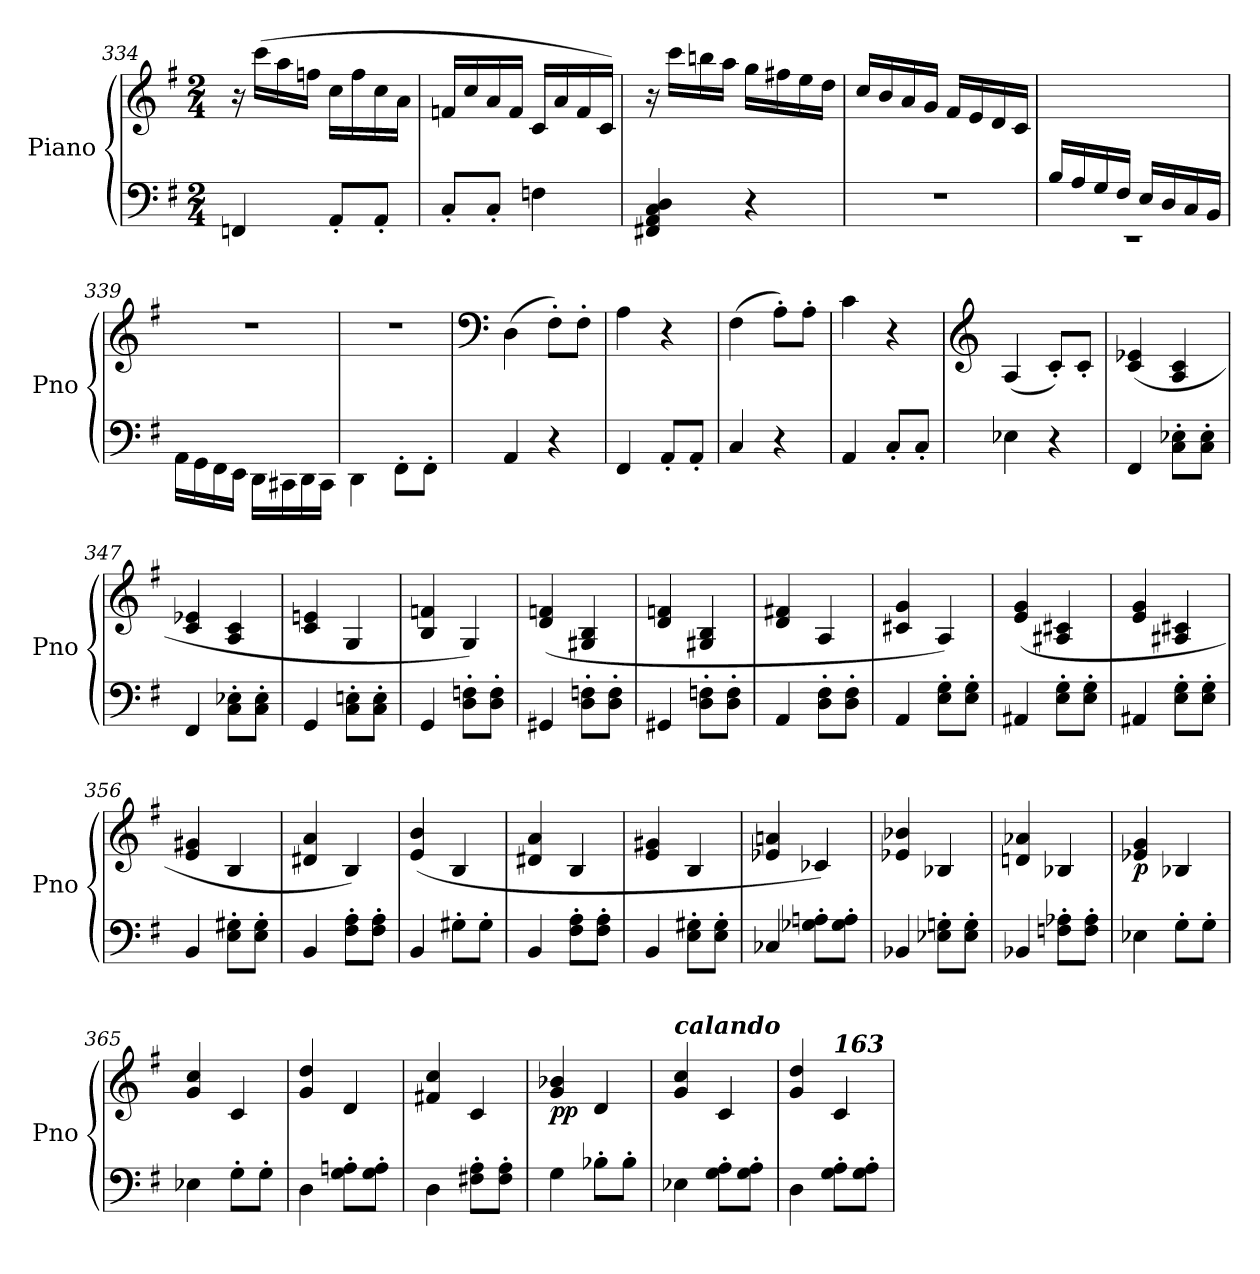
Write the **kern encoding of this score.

**kern	**kern	**dynam
*part1	*part1	*part1
*staff2	*staff1	*staff1/2
*I"Piano	*	*
*I'Pno	*	*
*clefF4	*clefG2	*
*k[f#]	*k[f#]	*
*M2/4	*M2/4	*
=334	=334	=334
4FFn/	16r	.
.	(>16ccc\LL	.
.	16aa\	.
.	16ffn\JJ	.
8AA'/L	16cc\LL	.
.	16ff\	.
8AA'/J	16cc\	.
.	16a\JJ	.
=335	=335	=335
8C'/L	16fn/LL	.
.	16cc/	.
8C'/J	16a/	.
.	16f/JJ	.
4Fn\	16c/LL	.
.	16a/	.
.	16f/	.
.	16c/JJ)	.
=336	=336	=336
4FF#X/ 4AA/ 4C/ 4D/	16r	.
.	(>16ccc\LL	.
.	16bbn\	.
.	16aa\JJ	.
4r	16gg\LL	.
.	16ff#X\	.
.	16ee\	.
.	16dd\JJ	.
=337	=337	=337
2r	16cc/LL	.
.	16b/	.
.	16a/	.
.	16g/JJ	.
.	16f#/LL	.
.	16e/	.
.	16d/	.
.	16c/JJ	.
!!LO:PB:g=z
=338	=338	=338
*^	*	*
16B/LL	2r	2ryy	.
16A/	.	.	.
16G/	.	.	.
16F#/JJ	.	.	.
16E/LL	.	.	.
16D/	.	.	.
16C/	.	.	.
16BB/JJ	.	.	.
*v	*v	*	*
!!LO:LB:g=z
=339	=339	=339
16AA\LL	2r	.
16GG\	.	.
16FF#\	.	.
16EE\JJ	.	.
16DD\LL	.	.
16CC#X\	.	.
16DD\	.	.
16CC#\JJ	.	.
=340	=340	=340
!	!	!LO:DY:b
4DD\)	2r	other-dynamics
8FF#'\L	.	.
8FF#'\J	.	.
=341	=341	=341
*	*clefF4	*
4AA/	(>4D\	.
4r	8F#'\L)	.
.	8F#'\J	.
=342	=342	=342
4FF#/	4A\	.
8AA'/L	4r	.
8AA'/J	.	.
=343	=343	=343
4C/	(>4F#\	.
4r	8A'\L)	.
.	8A'\J	.
=344	=344	=344
4AA/	4c\	.
8C'/L	4r	.
8C'/J	.	.
=345	=345	=345
*	*clefG2	*
4E-X\	(<4A/	.
4r	8c'/L)	.
.	8c'/J	.
=346	=346	=346
4FF#/	(>4c/ 4e-X/	.
8C\' 8E-X\'L	4A/ 4c/	.
8C\' 8E-\'J	.	.
!!LO:LB:g=z
=347	=347	=347
4FF#/	4c/ 4e-X/	.
8C\' 8E-X\'L	4A/ 4c/	.
8C\' 8E-\'J	.	.
=348	=348	=348
4GG/	4c/ 4en/	.
8C\' 8En\'L	4G/	.
8C\' 8E\'J	.	.
=349	=349	=349
4GG/	4B/ 4fn/	.
8D\' 8Fn\'L	4G/)	.
8D\' 8F\'J	.	.
=350	=350	=350
4GG#X/	(>4d/ 4fn/	.
8D\' 8Fn\'L	4G#X/ 4B/	.
8D\' 8F\'J	.	.
=351	=351	=351
4GG#X/	4d/ 4fn/	.
8D\' 8Fn\'L	4G#X/ 4B/	.
8D\' 8F\'J	.	.
=352	=352	=352
4AA/	4d/ 4f#X/	.
8D\' 8F#\'L	4A/	.
8D\' 8F#\'J	.	.
=353	=353	=353
4AA/	4c#X/ 4g/	.
8E\' 8G\'L	4A/)	.
8E\' 8G\'J	.	.
=354	=354	=354
!	!	!LO:DY:b
4AA#X/	(>4e/ 4g/	other-dynamics
8E\' 8G\'L	4A#X/ 4c#X/	.
8E\' 8G\'J	.	.
=355	=355	=355
4AA#X/	4e/ 4g/	.
8E\' 8G\'L	4A#X/ 4c#X/	.
8E\' 8G\'J	.	.
!!LO:LB:g=z
=356	=356	=356
4BB/	4e/ 4g#X/	.
8E\' 8G#X\'L	4B/	.
8E\' 8G#\'J	.	.
=357	=357	=357
4BB/	4d#X/ 4a/	.
8F#\' 8A\'L	4B/)	.
8F#\' 8A\'J	.	.
=358	=358	=358
!	!	!LO:DY:b
4BB/	(>4e/ 4b/	other-dynamics
8G#X'\L	4B/	.
8G#'\J	.	.
=359	=359	=359
4BB/	4d#X/ 4a/	.
8F#\' 8A\'L	4B/	.
8F#\' 8A\'J	.	.
=360	=360	=360
4BB/	4e/ 4g#X/	.
8E\' 8G#X\'L	4B/	.
8E\' 8G#\'J	.	.
=361	=361	=361
4C-X/	4e-X/ 4an/	.
8G-X\' 8An\'L	4c-X/)	.
8G-\' 8A\'J	.	.
=362	=362	=362
4BB-X/	4e-X/ 4b-X/	.
8E-X\' 8Gn\'L	4B-X/	.
8E-\' 8G\'J	.	.
=363	=363	=363
4BB-X/	4dn/ 4a-X/	.
8Fn\' 8A-X\'L	4B-X/	.
8F\' 8A-\'J	.	.
=364	=364	=364
!	!	!LO:DY:b
4E-X\	4e-X/ 4g/	p
8G'\L	4B-X/	.
8G'\J	.	.
!!LO:LB:g=z
=365	=365	=365
4E-X\	4g/ 4cc/	.
8G'\L	4c/	.
8G'\J	.	.
=366	=366	=366
4D\	4g/ 4dd/	.
8G\' 8An\'L	4d/	.
8G\' 8A\'J	.	.
=367	=367	=367
4D\	4f#X/ 4cc/	.
8F#X\' 8A\'L	4c/	.
8F#\' 8A\'J	.	.
=368	=368	=368
!	!	!LO:DY:b
4G\	4g/ 4b-X/	pp
8B-X'\L	4d/	.
8B-'\J	.	.
=369	=369	=369
!	!LO:TX:a:Bi:t=calando	!
4E-X\	4g/ 4cc/	.
8G\' 8A\'L	4c/	.
8G\' 8A\'J	.	.
=370	=370	=370
4D\	4g/ 4dd/	.
!	!LO:TX:a:Bi:t=163	!
8G\' 8A\'L	4c/	.
8G\' 8A\'J	.	.
=	=	=
*-	*-	*-
